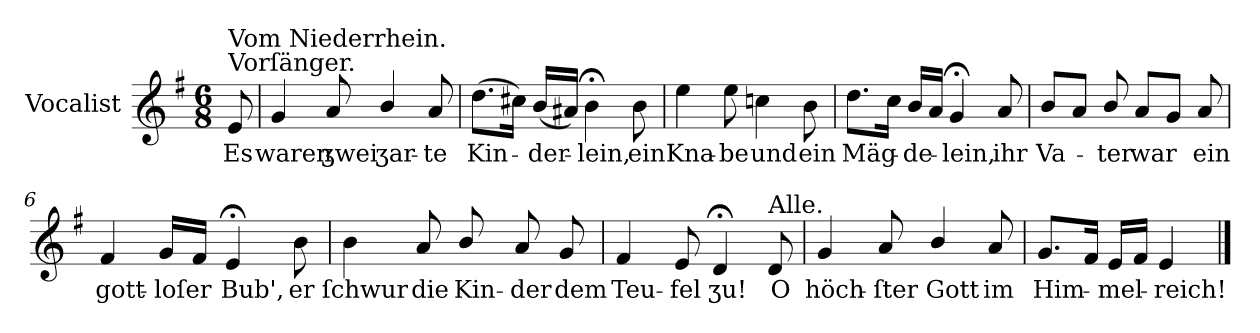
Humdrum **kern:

**kern	**text
*part1	*part1
*staff1	*staff1
*I"Vocalist	*
*k[f#]	*
*e:	*
*M6/8	*
=	=
!LO:TX:a:t=Vorſänger.	!
!LO:TX:a:t=Vom Niederrhein.	!
8e	Es
=1	=1
4g	waren
8a	ʒwei
4b/	ʒar-
8a	-te
=2	=2
(8.ddL	Kin-
16cc#XJk)	.
(16bLL	-der-
16a#XJJ)	.
4b;<	-lein,
8b	ein
=3	=3
4ee	Kna-
8ee	-be
4ccn	und
8b	ein
=4	=4
8.ddL	Mäg-
16ccJk	.
16bLL	-de-
16aJJ	.
4g;<	-lein,
8a	ihr
=5	=5
8bL	Va-
8aJ	.
8b/	-ter
8aL	war
8gJ	.
8a	ein
=6	=6
4f#	gott-
16gLL	-loſer
16f#JJ	.
4e;<	Bub',
8b	er
=7	=7
4b	ſchwur
8a	die
8b/	Kin-
8a	-der
8g	dem
=8	=8
4f#	Teu-
8e	-fel
4d;<	ʒu!
!LO:TX:a:t=Alle.	!
8d	O
=9	=9
4g	höch-
8a	-ſter
4b/	Gott
8a	im
=10	=10
8.gL	Him-
16f#Jk	.
16eLL	-mel-
16f#JJ	.
4e	-reich!
==	==
*-	*-
